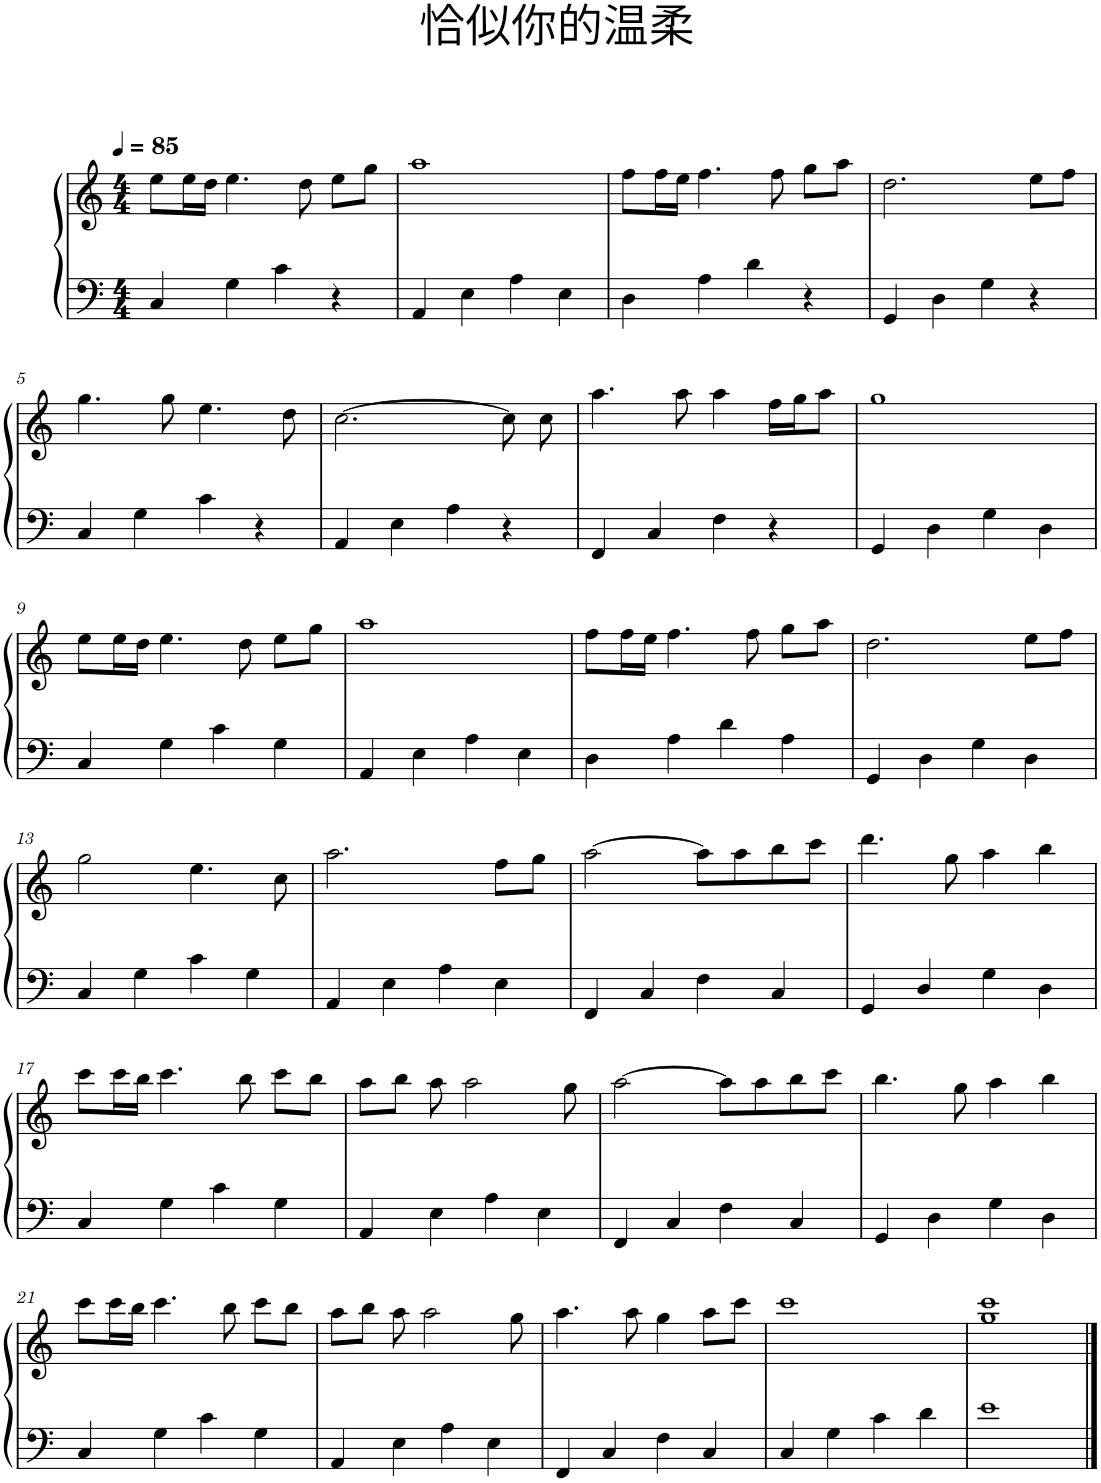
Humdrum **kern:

**kern	**kern
*part1	*part1
*staff2	*staff1
*I"Piano	*
*I'Pno	*
*clefF4	*clefG2
*k[]	*k[]
*M4/4	*M4/4
*MM85	*MM85
=1	=1
4C/	8ee\L
.	16ee\L
.	16dd\JJ
4G\	4.ee\
4c\	.
.	8dd\
4r	8ee\L
.	8gg\J
=2	=2
4AA/	1aa
4E\	.
4A\	.
4E\	.
=3	=3
4D\	8ff\L
.	16ff\L
.	16ee\JJ
4A\	4.ff\
4d\	.
.	8ff\
4r	8gg\L
.	8aa\J
=4	=4
4GG/	2.dd\
4D\	.
4G\	.
4r	8ee\L
.	8ff\J
!!LO:LB:g=z
=5	=5
4C/	4.gg\
4G\	.
.	8gg\
4c\	4.ee\
4r	.
.	8dd\
=6	=6
4AA/	[2.cc\
4E\	.
4A\	.
4r	8cc\]
.	8cc\
=7	=7
4FF/	4.aa\
4C/	.
.	8aa\
4F\	4aa\
4r	16ff\LL
.	16gg\J
.	8aa\J
=8	=8
4GG/	1gg
4D\	.
4G\	.
4D\	.
!!LO:LB:g=z
=9	=9
4C/	8ee\L
.	16ee\L
.	16dd\JJ
4G\	4.ee\
4c\	.
.	8dd\
4G\	8ee\L
.	8gg\J
=10	=10
4AA/	1aa
4E\	.
4A\	.
4E\	.
=11	=11
4D\	8ff\L
.	16ff\L
.	16ee\JJ
4A\	4.ff\
4d\	.
.	8ff\
4A\	8gg\L
.	8aa\J
=12	=12
4GG/	2.dd\
4D\	.
4G\	.
4D\	8ee\L
.	8ff\J
!!LO:LB:g=z
=13	=13
4C/	2gg\
4G\	.
4c\	4.ee\
4G\	.
.	8cc\
=14	=14
4AA/	2.aa\
4E\	.
4A\	.
4E\	8ff\L
.	8gg\J
=15	=15
4FF/	[>2aa\
4C/	.
4F\	8aa\L]
.	8aa\
4C/	8bb\
.	8ccc\J
=16	=16
4GG/	4.ddd\
4D/	.
.	8gg\
4G\	4aa\
4D\	4bb\
!!LO:LB:g=z
=17	=17
4C/	8ccc\L
.	16ccc\L
.	16bb\JJ
4G\	4.ccc\
4c\	.
.	8bb\
4G\	8ccc\L
.	8bb\J
=18	=18
4AA/	8aa\L
.	8bb\J
4E\	8aa\
.	2aa\
4A\	.
4E\	.
.	8gg\
=19	=19
4FF/	[>2aa\
4C/	.
4F\	8aa\L]
.	8aa\
4C/	8bb\
.	8ccc\J
=20	=20
4GG/	4.bb\
4D\	.
.	8gg\
4G\	4aa\
4D\	4bb\
!!LO:LB:g=z
=21	=21
4C/	8ccc\L
.	16ccc\L
.	16bb\JJ
4G\	4.ccc\
4c\	.
.	8bb\
4G\	8ccc\L
.	8bb\J
=22	=22
4AA/	8aa\L
.	8bb\J
4E\	8aa\
.	2aa\
4A\	.
4E\	.
.	8gg\
=23	=23
4FF/	4.aa\
4C/	.
.	8aa\
4F\	4gg\
4C/	8aa\L
.	8ccc\J
=24	=24
4C/	1ccc
4G\	.
4c\	.
4d\	.
=25	=25
1e	1gg 1ccc
==	==
*-	*-
